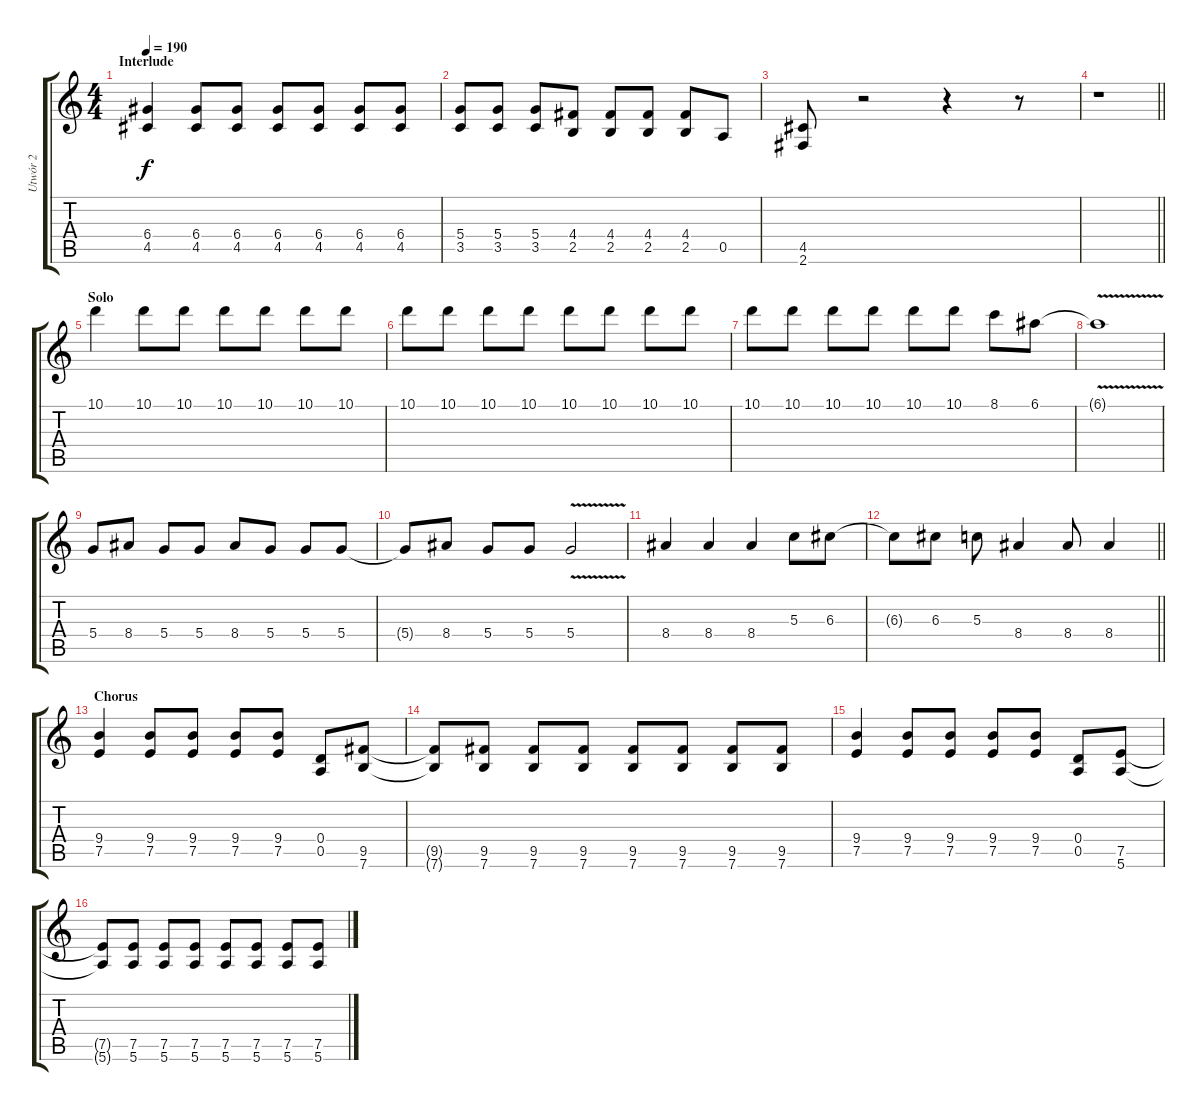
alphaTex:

\track ("Utwór 2" "Utwór 2") {instrument overdrivenguitar}
\staff {score tabs}
\tuning (E4 B3 G3 D3 A2 E2) {hide}
\ts (4 4)
\section ("" "Interlude ")
\tempo 190
\clef g2
\ks c
(6.4 4.5).4{dy f} (6.4 4.5).8 (6.4 4.5).8 (6.4 4.5).8 (6.4 4.5).8 (6.4 4.5).8 (6.4 4.5).8 |
(5.4 3.5).8 (5.4 3.5).8 (5.4 3.5).8 (4.4 2.5).8 (4.4 2.5).8 (4.4 2.5).8 (4.4 2.5).8 0.5.8 |
(4.5 2.6).8 r.2 r.4 r.8 |
\barLineRight lightlight
r.1 |
\section ("" "Solo")
10.1.4 10.1.8 10.1.8 10.1.8 10.1.8 10.1.8 10.1.8 |
10.1.8 10.1.8 10.1.8 10.1.8 10.1.8 10.1.8 10.1.8 10.1.8 |
10.1.8 10.1.8 10.1.8 10.1.8 10.1.8 10.1.8 8.1.8 6.1.8 |
6.1{v t}.1 |
5.4.8 8.4.8 5.4.8 5.4.8 8.4.8 5.4.8 5.4.8 5.4.8 |
5.4{t}.8 8.4.8 5.4.8 5.4.8 5.4{v}.2 |
8.4.4 8.4.4 8.4.4 5.3.8 6.3.8 |
\barLineRight lightlight
6.3{t}.8 6.3.8 5.3.8 8.4.4 8.4.8 8.4.4 |
\section ("" "Chorus")
(9.4 7.5).4 (9.4 7.5).8 (9.4 7.5).8 (9.4 7.5).8 (9.4 7.5).8 (0.4 0.5).8 (9.5 7.6).8 |
(9.5{t} 7.6{t}).8 (9.5 7.6).8 (9.5 7.6).8 (9.5 7.6).8 (9.5 7.6).8 (9.5 7.6).8 (9.5 7.6).8 (9.5 7.6).8 |
(9.4 7.5).4 (9.4 7.5).8 (9.4 7.5).8 (9.4 7.5).8 (9.4 7.5).8 (0.4 0.5).8 (7.5 5.6).8 |
(7.5{t} 5.6{t}).8 (7.5 5.6).8 (7.5 5.6).8 (7.5 5.6).8 (7.5 5.6).8 (7.5 5.6).8 (7.5 5.6).8 (7.5 5.6).8
